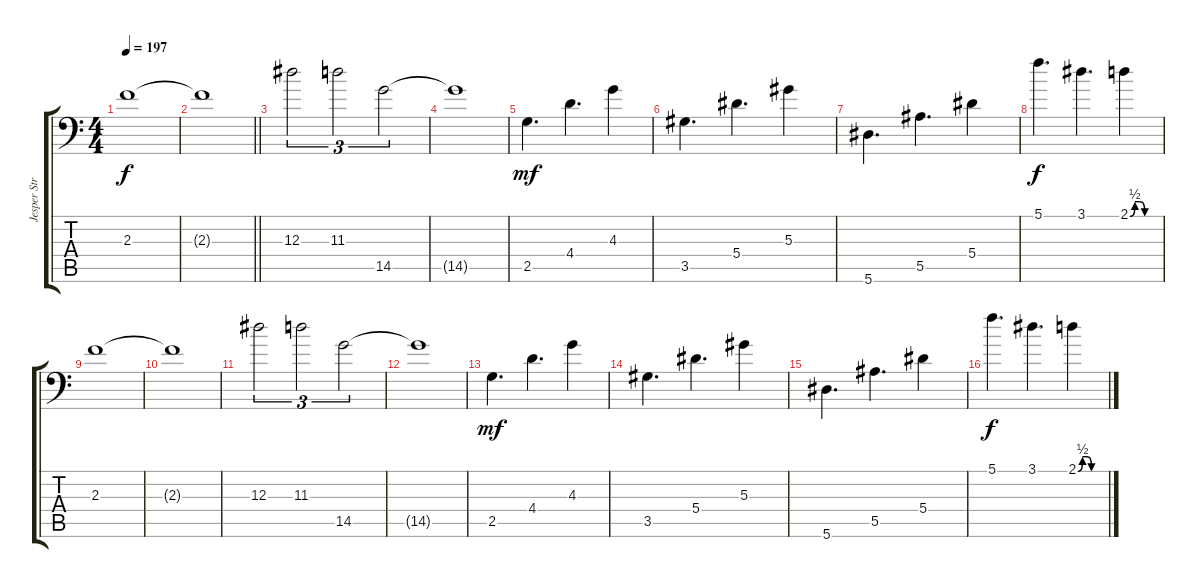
\track ("Jesper Strömblad" "Jesper Str") {instrument distortionguitar}
\staff {score tabs}
\tuning (C4 G3 Eb3 Bb2 F2 Bb1) {hide}
\ts (4 4)
\tempo 197
\clef f4
\ks c
2.3.1{dy f} |
\barLineRight lightlight
2.3{t}.1 |
12.3.2{tu (3 2)} 11.3.2{tu (3 2)} 14.5.2{tu (3 2)} |
14.5{t}.1 |
2.5.4{d dy mf} 4.4.4{d} 4.3.4 |
3.5.4{d} 5.4.4{d} 5.3.4 |
5.6.4{d} 5.5.4{d} 5.4.4 |
5.1.4{d dy f} 3.1.4{d} 2.1{be (custom 0 0 10 2 20 2 30 0 60 0)}.4 |
2.3.1 |
2.3{t}.1 |
12.3.2{tu (3 2)} 11.3.2{tu (3 2)} 14.5.2{tu (3 2)} |
14.5{t}.1 |
2.5.4{d dy mf} 4.4.4{d} 4.3.4 |
3.5.4{d} 5.4.4{d} 5.3.4 |
5.6.4{d} 5.5.4{d} 5.4.4 |
5.1.4{d dy f} 3.1.4{d} 2.1{be (custom 0 0 10 2 20 2 30 0 60 0)}.4
